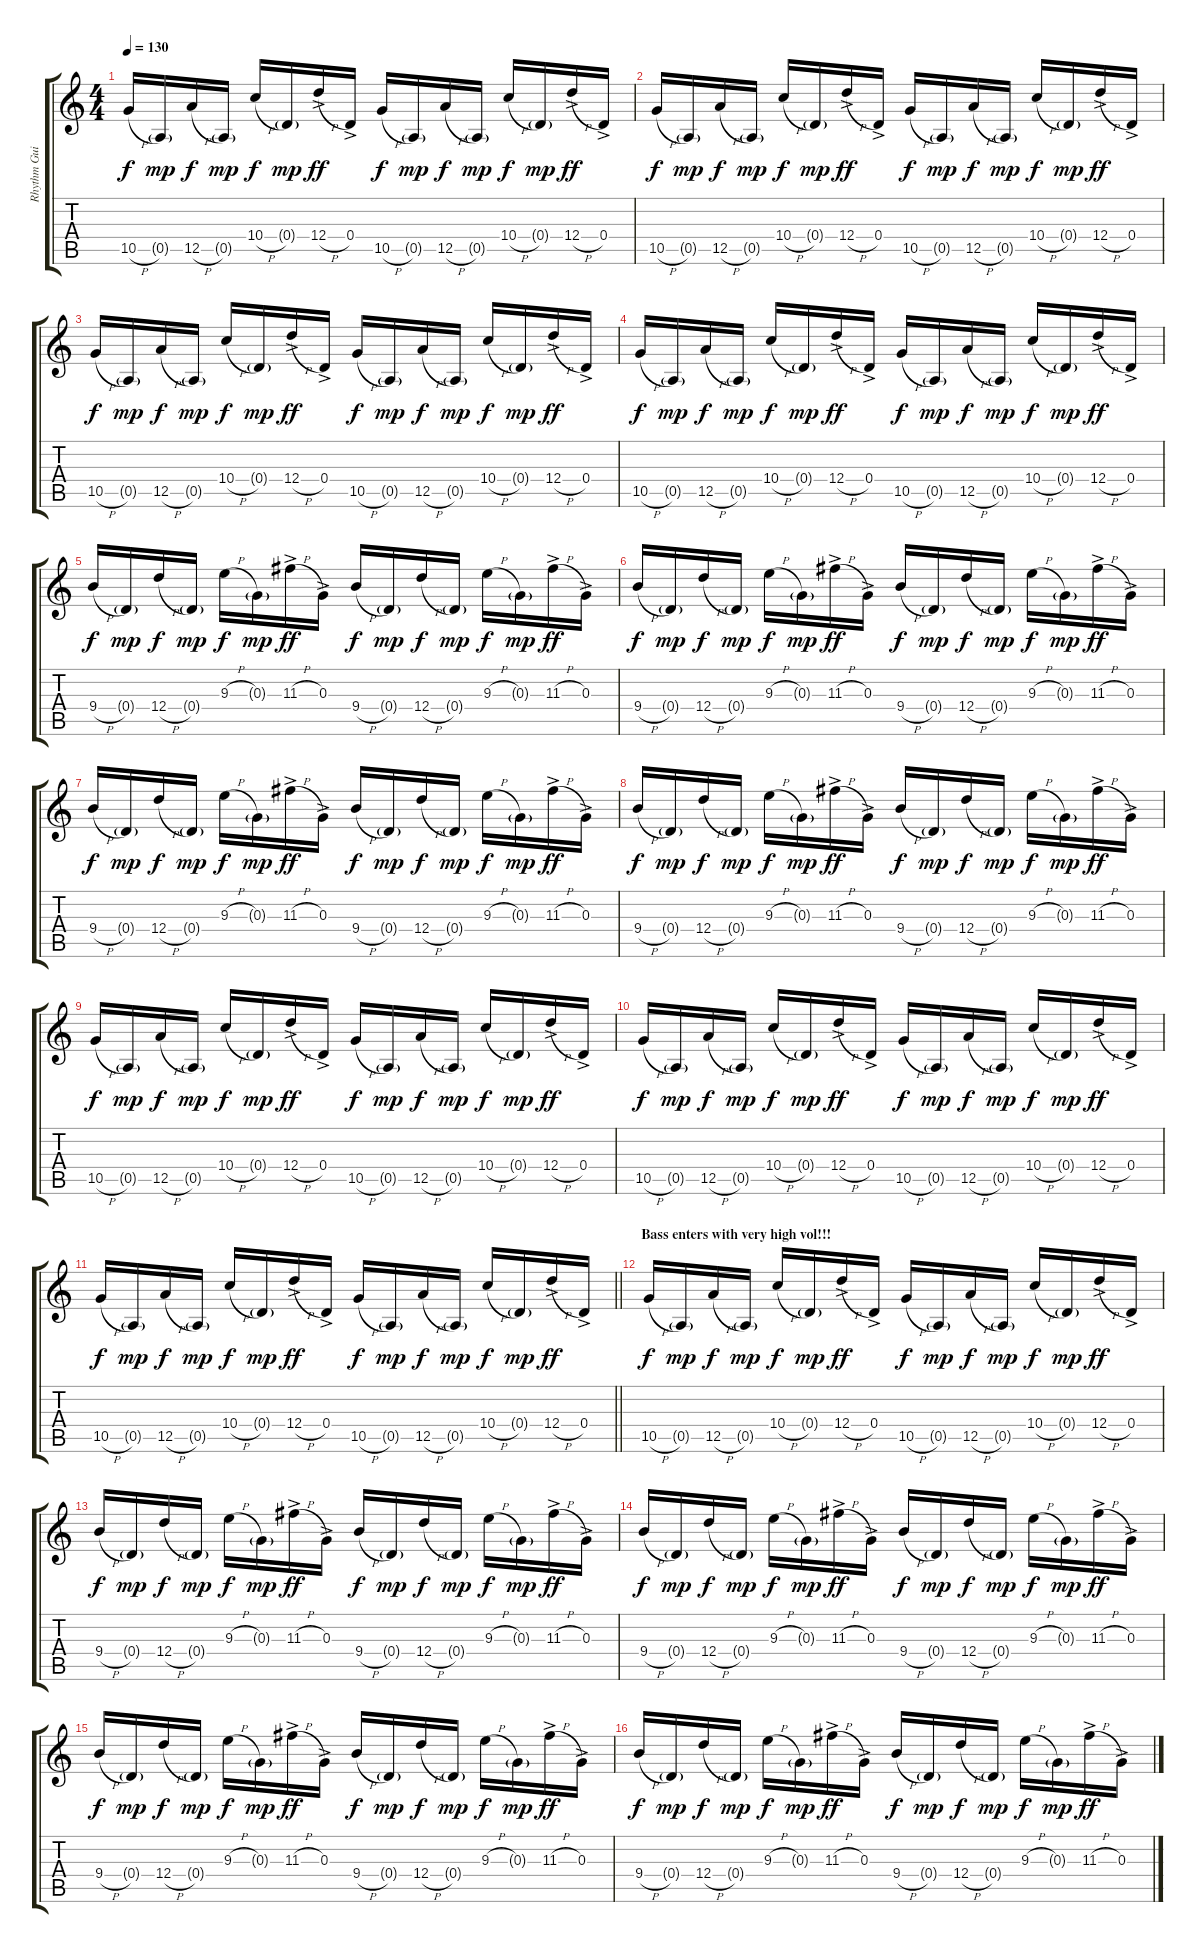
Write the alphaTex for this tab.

\track ("Rhythm Guitar 1" "Rhythm Gui") {instrument overdrivenguitar}
\staff {score tabs}
\tuning (E4 B3 G3 D3 A2 E2) {hide}
\ts (4 4)
\tempo 130
\clef g2
\ks c
10.5{h}.16{dy f} 0.5{g}.16{dy mp} 12.5{h}.16{dy f} 0.5{g}.16{dy mp} 10.4{h}.16{dy f} 0.4{g}.16{dy mp} 12.4{h ac}.16{dy ff} 0.4{ac}.16 10.5{h}.16{dy f} 0.5{g}.16{dy mp} 12.5{h}.16{dy f} 0.5{g}.16{dy mp} 10.4{h}.16{dy f} 0.4{g}.16{dy mp} 12.4{h ac}.16{dy ff} 0.4{ac}.16 |
10.5{h}.16{dy f} 0.5{g}.16{dy mp} 12.5{h}.16{dy f} 0.5{g}.16{dy mp} 10.4{h}.16{dy f} 0.4{g}.16{dy mp} 12.4{h ac}.16{dy ff} 0.4{ac}.16 10.5{h}.16{dy f} 0.5{g}.16{dy mp} 12.5{h}.16{dy f} 0.5{g}.16{dy mp} 10.4{h}.16{dy f} 0.4{g}.16{dy mp} 12.4{h ac}.16{dy ff} 0.4{ac}.16 |
10.5{h}.16{dy f} 0.5{g}.16{dy mp} 12.5{h}.16{dy f} 0.5{g}.16{dy mp} 10.4{h}.16{dy f} 0.4{g}.16{dy mp} 12.4{h ac}.16{dy ff} 0.4{ac}.16 10.5{h}.16{dy f} 0.5{g}.16{dy mp} 12.5{h}.16{dy f} 0.5{g}.16{dy mp} 10.4{h}.16{dy f} 0.4{g}.16{dy mp} 12.4{h ac}.16{dy ff} 0.4{ac}.16 |
10.5{h}.16{dy f} 0.5{g}.16{dy mp} 12.5{h}.16{dy f} 0.5{g}.16{dy mp} 10.4{h}.16{dy f} 0.4{g}.16{dy mp} 12.4{h ac}.16{dy ff} 0.4{ac}.16 10.5{h}.16{dy f} 0.5{g}.16{dy mp} 12.5{h}.16{dy f} 0.5{g}.16{dy mp} 10.4{h}.16{dy f} 0.4{g}.16{dy mp} 12.4{h ac}.16{dy ff} 0.4{ac}.16 |
9.4{h}.16{dy f} 0.4{g}.16{dy mp} 12.4{h}.16{dy f} 0.4{g}.16{dy mp} 9.3{h}.16{dy f} 0.3{g}.16{dy mp} 11.3{h ac}.16{dy ff} 0.3{ac}.16 9.4{h}.16{dy f} 0.4{g}.16{dy mp} 12.4{h}.16{dy f} 0.4{g}.16{dy mp} 9.3{h}.16{dy f} 0.3{g}.16{dy mp} 11.3{h ac}.16{dy ff} 0.3{ac}.16 |
9.4{h}.16{dy f} 0.4{g}.16{dy mp} 12.4{h}.16{dy f} 0.4{g}.16{dy mp} 9.3{h}.16{dy f} 0.3{g}.16{dy mp} 11.3{h ac}.16{dy ff} 0.3{ac}.16 9.4{h}.16{dy f} 0.4{g}.16{dy mp} 12.4{h}.16{dy f} 0.4{g}.16{dy mp} 9.3{h}.16{dy f} 0.3{g}.16{dy mp} 11.3{h ac}.16{dy ff} 0.3{ac}.16 |
9.4{h}.16{dy f} 0.4{g}.16{dy mp} 12.4{h}.16{dy f} 0.4{g}.16{dy mp} 9.3{h}.16{dy f} 0.3{g}.16{dy mp} 11.3{h ac}.16{dy ff} 0.3{ac}.16 9.4{h}.16{dy f} 0.4{g}.16{dy mp} 12.4{h}.16{dy f} 0.4{g}.16{dy mp} 9.3{h}.16{dy f} 0.3{g}.16{dy mp} 11.3{h ac}.16{dy ff} 0.3{ac}.16 |
9.4{h}.16{dy f} 0.4{g}.16{dy mp} 12.4{h}.16{dy f} 0.4{g}.16{dy mp} 9.3{h}.16{dy f} 0.3{g}.16{dy mp} 11.3{h ac}.16{dy ff} 0.3{ac}.16 9.4{h}.16{dy f} 0.4{g}.16{dy mp} 12.4{h}.16{dy f} 0.4{g}.16{dy mp} 9.3{h}.16{dy f} 0.3{g}.16{dy mp} 11.3{h ac}.16{dy ff} 0.3{ac}.16 |
10.5{h}.16{dy f} 0.5{g}.16{dy mp} 12.5{h}.16{dy f} 0.5{g}.16{dy mp} 10.4{h}.16{dy f} 0.4{g}.16{dy mp} 12.4{h ac}.16{dy ff} 0.4{ac}.16 10.5{h}.16{dy f} 0.5{g}.16{dy mp} 12.5{h}.16{dy f} 0.5{g}.16{dy mp} 10.4{h}.16{dy f} 0.4{g}.16{dy mp} 12.4{h ac}.16{dy ff} 0.4{ac}.16 |
10.5{h}.16{dy f} 0.5{g}.16{dy mp} 12.5{h}.16{dy f} 0.5{g}.16{dy mp} 10.4{h}.16{dy f} 0.4{g}.16{dy mp} 12.4{h ac}.16{dy ff} 0.4{ac}.16 10.5{h}.16{dy f} 0.5{g}.16{dy mp} 12.5{h}.16{dy f} 0.5{g}.16{dy mp} 10.4{h}.16{dy f} 0.4{g}.16{dy mp} 12.4{h ac}.16{dy ff} 0.4{ac}.16 |
\barLineRight lightlight
10.5{h}.16{dy f} 0.5{g}.16{dy mp} 12.5{h}.16{dy f} 0.5{g}.16{dy mp} 10.4{h}.16{dy f} 0.4{g}.16{dy mp} 12.4{h ac}.16{dy ff} 0.4{ac}.16 10.5{h}.16{dy f} 0.5{g}.16{dy mp} 12.5{h}.16{dy f} 0.5{g}.16{dy mp} 10.4{h}.16{dy f} 0.4{g}.16{dy mp} 12.4{h ac}.16{dy ff} 0.4{ac}.16 |
\section ("" "Bass enters with very high vol!!!")
10.5{h}.16{dy f} 0.5{g}.16{dy mp} 12.5{h}.16{dy f} 0.5{g}.16{dy mp} 10.4{h}.16{dy f} 0.4{g}.16{dy mp} 12.4{h ac}.16{dy ff} 0.4{ac}.16 10.5{h}.16{dy f} 0.5{g}.16{dy mp} 12.5{h}.16{dy f} 0.5{g}.16{dy mp} 10.4{h}.16{dy f} 0.4{g}.16{dy mp} 12.4{h ac}.16{dy ff} 0.4{ac}.16 |
9.4{h}.16{dy f} 0.4{g}.16{dy mp} 12.4{h}.16{dy f} 0.4{g}.16{dy mp} 9.3{h}.16{dy f} 0.3{g}.16{dy mp} 11.3{h ac}.16{dy ff} 0.3{ac}.16 9.4{h}.16{dy f} 0.4{g}.16{dy mp} 12.4{h}.16{dy f} 0.4{g}.16{dy mp} 9.3{h}.16{dy f} 0.3{g}.16{dy mp} 11.3{h ac}.16{dy ff} 0.3{ac}.16 |
9.4{h}.16{dy f} 0.4{g}.16{dy mp} 12.4{h}.16{dy f} 0.4{g}.16{dy mp} 9.3{h}.16{dy f} 0.3{g}.16{dy mp} 11.3{h ac}.16{dy ff} 0.3{ac}.16 9.4{h}.16{dy f} 0.4{g}.16{dy mp} 12.4{h}.16{dy f} 0.4{g}.16{dy mp} 9.3{h}.16{dy f} 0.3{g}.16{dy mp} 11.3{h ac}.16{dy ff} 0.3{ac}.16 |
9.4{h}.16{dy f} 0.4{g}.16{dy mp} 12.4{h}.16{dy f} 0.4{g}.16{dy mp} 9.3{h}.16{dy f} 0.3{g}.16{dy mp} 11.3{h ac}.16{dy ff} 0.3{ac}.16 9.4{h}.16{dy f} 0.4{g}.16{dy mp} 12.4{h}.16{dy f} 0.4{g}.16{dy mp} 9.3{h}.16{dy f} 0.3{g}.16{dy mp} 11.3{h ac}.16{dy ff} 0.3{ac}.16 |
9.4{h}.16{dy f} 0.4{g}.16{dy mp} 12.4{h}.16{dy f} 0.4{g}.16{dy mp} 9.3{h}.16{dy f} 0.3{g}.16{dy mp} 11.3{h ac}.16{dy ff} 0.3{ac}.16 9.4{h}.16{dy f} 0.4{g}.16{dy mp} 12.4{h}.16{dy f} 0.4{g}.16{dy mp} 9.3{h}.16{dy f} 0.3{g}.16{dy mp} 11.3{h ac}.16{dy ff} 0.3{ac}.16
